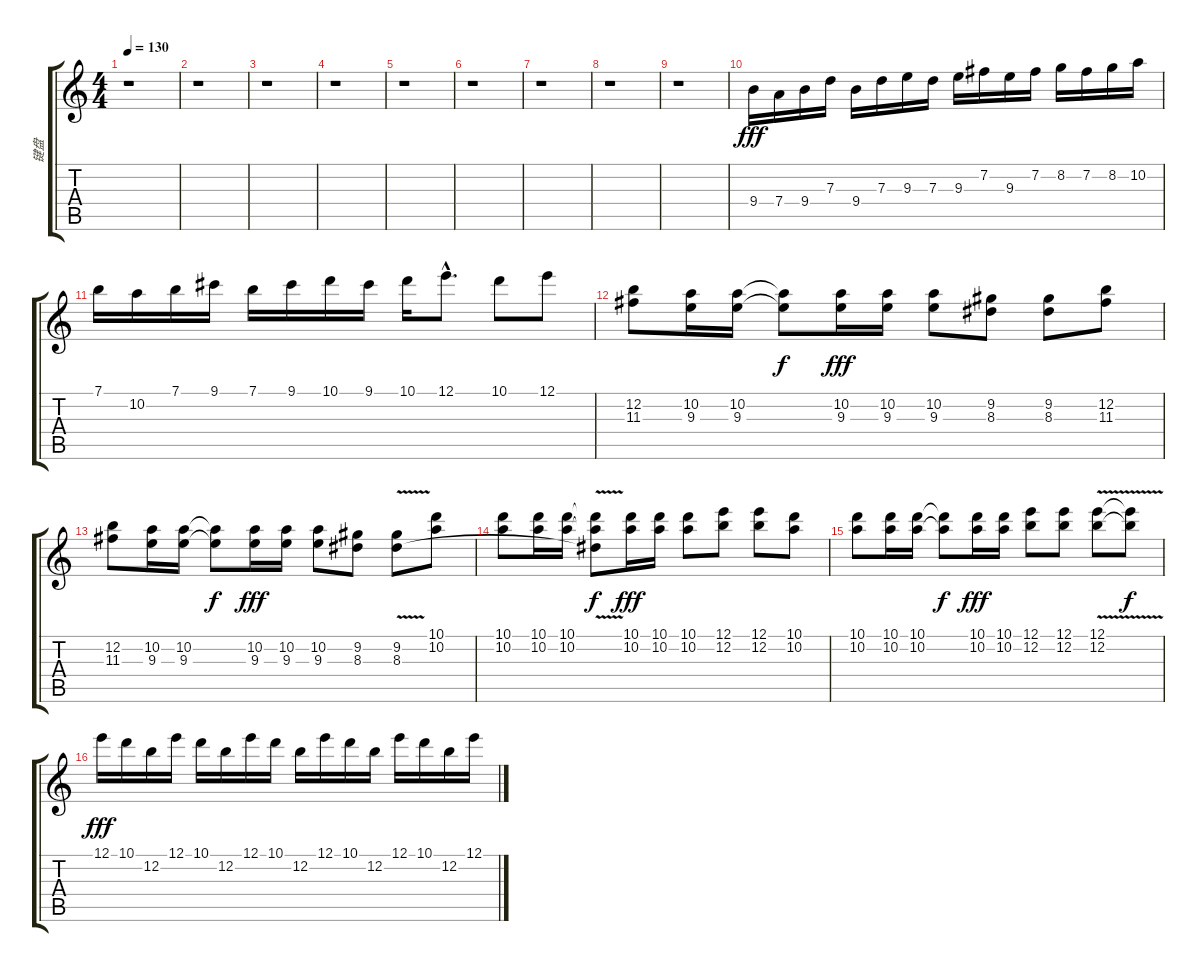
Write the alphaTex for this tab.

\track ("键盘" "键盘") {instrument overdrivenguitar}
\staff {score tabs}
\tuning (E4 B3 G3 D3 A2 E2) {hide}
\ts (4 4)
\tempo 130
\clef g2
\ks c
r.1{dy f} |
r.1 |
r.1 |
r.1 |
r.1 |
r.1 |
r.1 |
r.1 |
r.1 |
9.4.16{dy fff} 7.4.16 9.4.16 7.3.16 9.4.16 7.3.16 9.3.16 7.3.16 9.3.16 7.2.16 9.3.16 7.2.16 8.2.16 7.2.16 8.2.16 10.2.16 |
7.1.16 10.2.16 7.1.16 9.1.16 7.1.16 9.1.16 10.1.16 9.1.16 10.1.16 12.1{hac}.8{d} 10.1.8 12.1.8 |
(12.2 11.3).8 (10.2 9.3).16 (10.2 9.3).16 (10.2{t} 9.3{t}).8{dy f} (10.2 9.3).16{dy fff} (10.2 9.3).16 (10.2 9.3).8 (9.2 8.3).8 (9.2 8.3).8 (12.2 11.3).8 |
(12.2 11.3).8 (10.2 9.3).16 (10.2 9.3).16 (10.2{t} 9.3{t}).8{dy f} (10.2 9.3).16{dy fff} (10.2 9.3).16 (10.2 9.3).8 (9.2 8.3).8 (9.2{v} 8.3{v}).8 (10.1 10.2).8 |
(10.1 10.2).8 (10.1 10.2).16 (10.1 10.2).16 (10.1{t} 10.2{t} 8.3{t}).8{dy f} (10.1 10.2).16{dy fff} (10.1 10.2).16 (10.1 10.2).8 (12.1 12.2).8 (12.1 12.2).8 (10.1 10.2).8 |
(10.1 10.2).8 (10.1 10.2).16 (10.1 10.2).16 (10.1{t} 10.2{t}).8{dy f} (10.1 10.2).16{dy fff} (10.1 10.2).16 (12.1 12.2).8 (12.1 12.2).8 (12.1{v} 12.2{v}).8 (12.1{t} 12.2{t}).8{dy f} |
12.1.16{dy fff} 10.1.16 12.2.16 12.1.16 10.1.16 12.2.16 12.1.16 10.1.16 12.2.16 12.1.16 10.1.16 12.2.16 12.1.16 10.1.16 12.2.16 12.1.16
